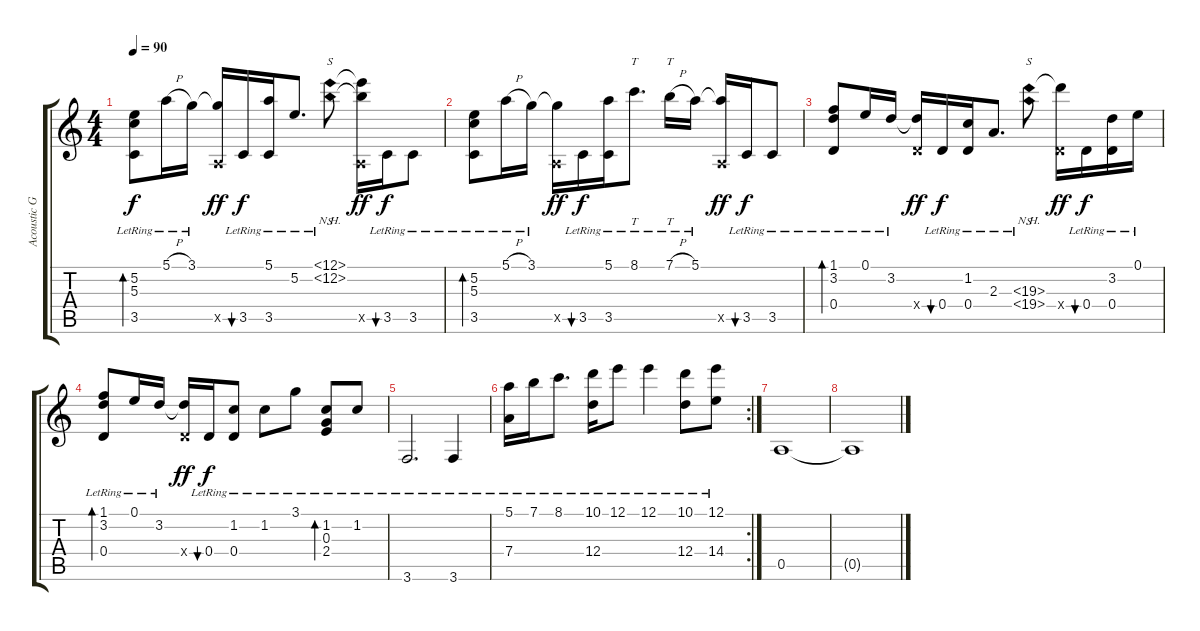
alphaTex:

\track ("Acoustic Guitar 1" "Acoustic G") {instrument acousticguitarsteel}
\staff {score tabs}
\tuning (E4 B3 G3 D3 A2 D2) {hide}
\ts (4 4)
\tempo 90
\clef g2
\ks c
(5.2{lr} 5.3{lr} 3.5{lr}).8{bd 60 dy f} 5.1{h lr}.16 3.1{lr}.16 (3.1{t} 0.5{x}).16{dy ff} 3.5{lr}.16{bu 60 dy f} (5.1{lr} 3.5{lr}).16 5.2{lr}.8{d} (12.1{nh lr} 12.2{nh lr}).8{s} (12.1{t} 12.2{t} 0.5{x}).16{dy ff} 3.5{lr}.16{bu 60 dy f} 3.5{lr}.8 |
(5.2{lr} 5.3{lr} 3.5{lr}).8{bd 60} 5.1{h lr}.16 3.1{lr}.16 (3.1{t} 0.5{x}).16{dy ff} 3.5{lr}.16{bu 60 dy f} (5.1{lr} 3.5{lr}).16 8.1{lr}.8{tt d} 7.1{h lr}.16{tt} 5.1{lr}.16 (5.1{t} 0.5{x}).16{dy ff} 3.5{lr}.16{bu 60 dy f} 3.5{lr}.8 |
(1.1{lr} 3.2{lr} 0.4{lr}).8{bd 60} 0.1{lr}.16 3.2{lr}.16 (3.2{t} 0.4{x}).16{dy ff} 0.4{lr}.16{bu 60 dy f} (1.2{lr} 0.4{lr}).16 2.3{lr}.8{d} (19.3{nh lr} 19.4{nh lr}).8{s} (19.3{t} 0.4{x}).16{dy ff} 0.4{lr}.16{bu 60 dy f} (3.2{lr} 0.4{lr}).16 0.1{lr}.16 |
(1.1{lr} 3.2{lr} 0.4{lr}).8{bd 60} 0.1{lr}.16 3.2{lr}.16 (3.2{t} 0.4{x}).16{dy ff} 0.4{lr}.16{bu 60 dy f} (1.2{lr} 0.4{lr}).8 1.2{lr}.8 3.1{lr}.8 (1.2{lr} 0.3{lr} 2.4{lr}).8{bd 60} 1.2{lr}.8 |
3.6{lr}.2{d} 3.6{lr}.4 |
\rc 2
(5.1{lr} 7.4{lr}).16 7.1{lr}.16 8.1{lr}.8{d} (10.1{lr} 12.4{lr}).16 12.1{lr}.8 12.1{lr}.4 (10.1{lr} 12.4{lr}).8 (12.1{lr} 14.4{lr}).8 |
0.5.1 |
0.5{t}.1
